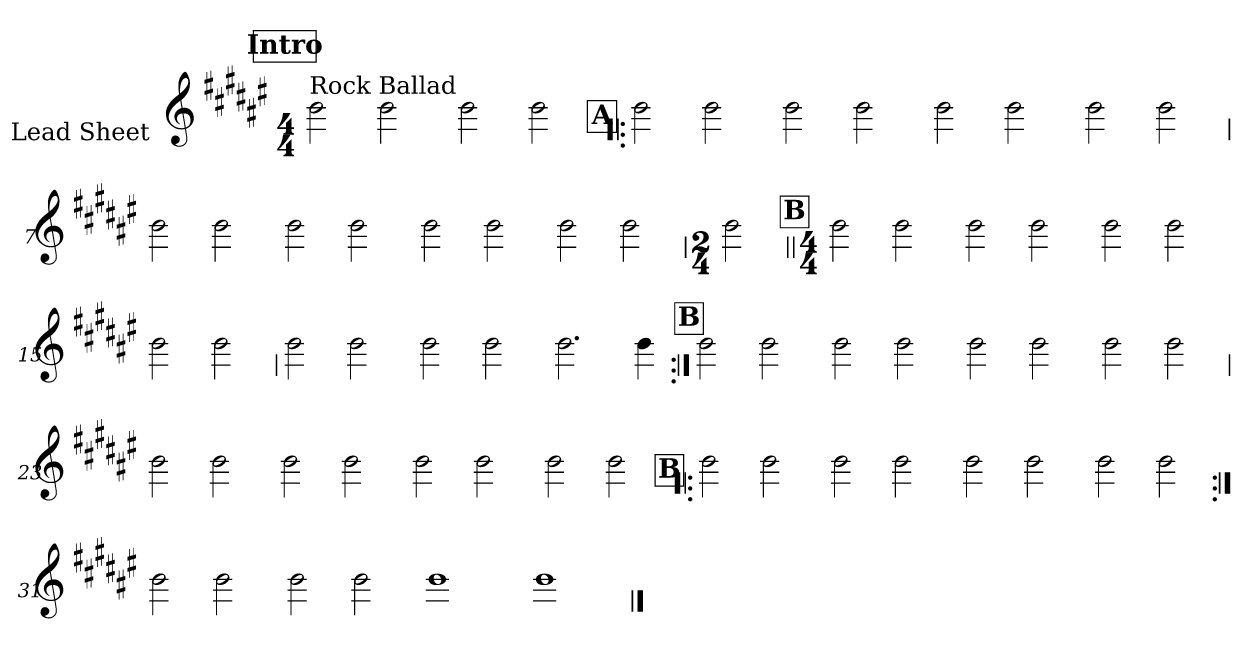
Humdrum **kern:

**kern
*part1
*staff1
*I"Lead Sheet
*stria0
*clefG2
*k[f#c#g#d#a#e#]
*F#:
*M4/4
*MM63
!!LO:REH:place=s1:a:t=Intro
=1||
!LO:TX:a:t=Rock Ballad
2b
2b
=2-
2b
2b
!!LO:LB:g=z
!!LO:REH:place=s1:a:t=A
=3!|:
2b
2b
=4-
2b
2b
=5-
2b
2b
=6-
2b
2b
!!LO:LB:g=z
=7
2b
2b
=8-
2b
2b
=9-
2b
2b
=10-
2b
2b
!!LO:LB:g=z
=11
*M2/4
2b
!!LO:LB:g=z
!!LO:REH:place=s1:a:t=B
=12||
*M4/4
2b
2b
=13-
2b
2b
=14-
2b
2b
=15-
2b
2b
!!LO:LB:g=z
=16
2b
2b
=17-
2b
2b
=18-
2.b
4b
!!LO:LB:g=z
!!LO:REH:place=s1:a:t=B
=19:|!
2b
2b
=20-
2b
2b
=21-
2b
2b
=22-
2b
2b
!!LO:LB:g=z
=23
2b
2b
=24-
2b
2b
=25-
2b
2b
=26-
2b
2b
!!LO:LB:g=z
!!LO:REH:place=s1:a:t=B
=27!|:
2b
2b
=28-
2b
2b
=29-
2b
2b
=30-
2b
2b
!!LO:LB:g=z
=31:|!
2b
2b
=32-
2b
2b
=33-
1b
=34-
1b
==
*-
